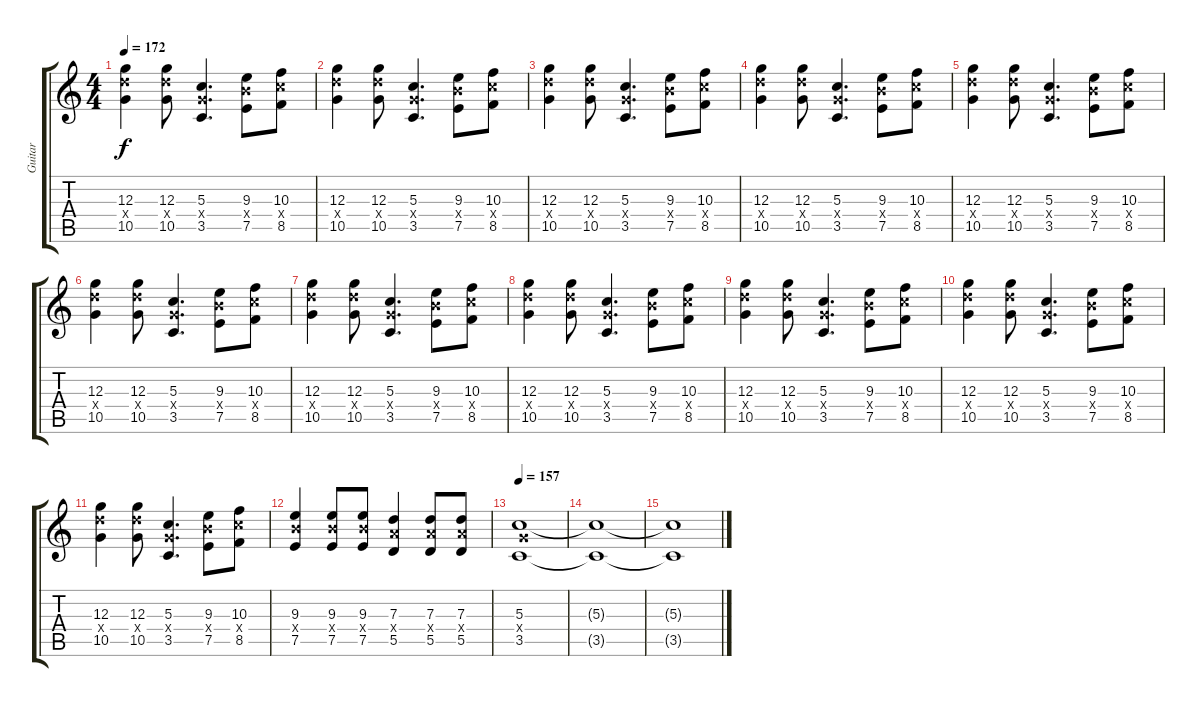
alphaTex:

\track ("Guitar" "Guitar") {instrument distortionguitar}
\staff {score tabs}
\tuning (E4 B3 G3 D3 A2 E2) {hide}
\ts (4 4)
\tempo 172
\clef g2
\ks c
(12.3 12.4{x} 10.5).4{dy f} (12.3 12.4{x} 10.5).8 (5.3 5.4{x} 3.5).4{d} (9.3 9.4{x} 7.5).8 (10.3 10.4{x} 8.5).8 |
(12.3 12.4{x} 10.5).4 (12.3 12.4{x} 10.5).8 (5.3 5.4{x} 3.5).4{d} (9.3 9.4{x} 7.5).8 (10.3 10.4{x} 8.5).8 |
(12.3 12.4{x} 10.5).4 (12.3 12.4{x} 10.5).8 (5.3 5.4{x} 3.5).4{d} (9.3 9.4{x} 7.5).8 (10.3 10.4{x} 8.5).8 |
(12.3 12.4{x} 10.5).4 (12.3 12.4{x} 10.5).8 (5.3 5.4{x} 3.5).4{d} (9.3 9.4{x} 7.5).8 (10.3 10.4{x} 8.5).8 |
(12.3 12.4{x} 10.5).4 (12.3 12.4{x} 10.5).8 (5.3 5.4{x} 3.5).4{d} (9.3 9.4{x} 7.5).8 (10.3 10.4{x} 8.5).8 |
(12.3 12.4{x} 10.5).4 (12.3 12.4{x} 10.5).8 (5.3 5.4{x} 3.5).4{d} (9.3 9.4{x} 7.5).8 (10.3 10.4{x} 8.5).8 |
(12.3 12.4{x} 10.5).4 (12.3 12.4{x} 10.5).8 (5.3 5.4{x} 3.5).4{d} (9.3 9.4{x} 7.5).8 (10.3 10.4{x} 8.5).8 |
(12.3 12.4{x} 10.5).4 (12.3 12.4{x} 10.5).8 (5.3 5.4{x} 3.5).4{d} (9.3 9.4{x} 7.5).8 (10.3 10.4{x} 8.5).8 |
(12.3 12.4{x} 10.5).4 (12.3 12.4{x} 10.5).8 (5.3 5.4{x} 3.5).4{d} (9.3 9.4{x} 7.5).8 (10.3 10.4{x} 8.5).8 |
(12.3 12.4{x} 10.5).4 (12.3 12.4{x} 10.5).8 (5.3 5.4{x} 3.5).4{d} (9.3 9.4{x} 7.5).8 (10.3 10.4{x} 8.5).8 |
(12.3 12.4{x} 10.5).4 (12.3 12.4{x} 10.5).8 (5.3 5.4{x} 3.5).4{d} (9.3 9.4{x} 7.5).8 (10.3 10.4{x} 8.5).8 |
(9.3 9.4{x} 7.5).4 (9.3 9.4{x} 7.5).8 (9.3 9.4{x} 7.5).8 (7.3 7.4{x} 5.5).4 (7.3 7.4{x} 5.5).8 (7.3 7.4{x} 5.5).8 |
\tempo 157
(5.3 5.4{x} 3.5).1 |
(5.3{t} 3.5{t}).1 |
(5.3{t} 3.5{t}).1
